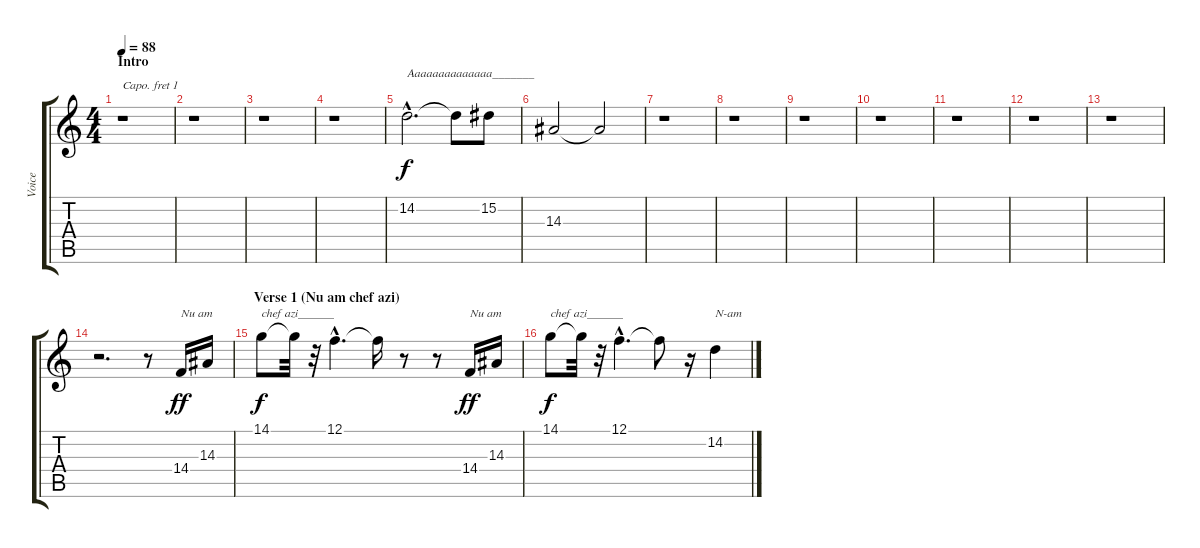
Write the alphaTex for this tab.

\track ("Voice" "Voice") {instrument panflute}
\staff {score tabs}
\capo 1
\tuning (E4 B3 G3 D3 A2 E2) {hide}
\ts (4 4)
\section ("" "Intro")
\tempo 88
\clef g2
\ks c
r.1{dy f instrument panflute} |
r.1 |
r.1 |
r.1 |
14.2{hac}.2{d txt "Aaaaaaaaaaaaaa_______"} 14.2{t}.8 15.2.8 |
14.3.2 14.3{t}.2{volume 8} |
r.1{volume 16} |
r.1 |
r.1 |
r.1 |
r.1 |
r.1 |
r.1 |
r.2{d} r.8 14.4.16{txt "Nu am" dy ff} 14.3.16 |
\section ("" "Verse 1 (Nu am chef azi)")
14.1.8{txt "chef azi______" dy f} 14.1{t}.32 r.32 12.1{hac}.4{d} 12.1{t}.16 r.8 r.8 14.4.16{txt "Nu am" dy ff} 14.3.16 |
14.1.8{txt "chef azi______" dy f} 14.1{t}.32 r.32 12.1{hac}.4{d} 12.1{t}.8 r.16 14.2.4{txt "N-am"}
